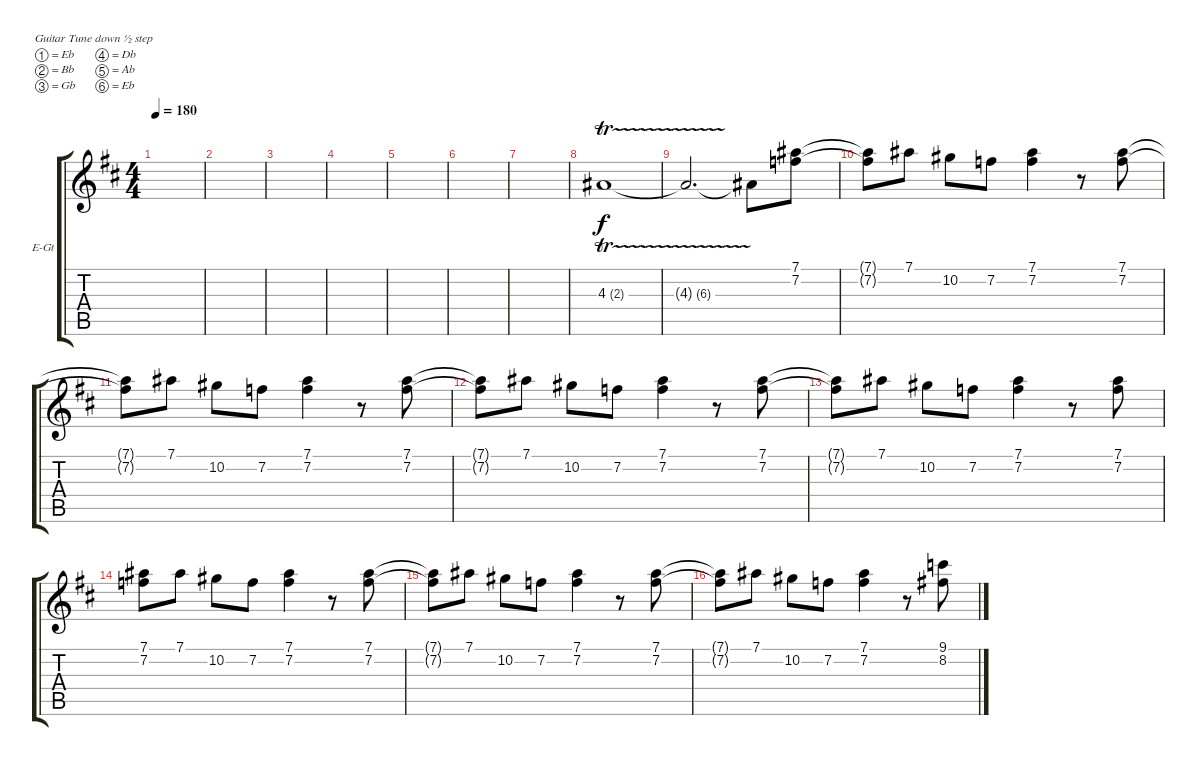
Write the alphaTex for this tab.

\defaultSystemsLayout 4
\bracketExtendMode groupsimilarinstruments
\firstSystemTrackNameOrientation horizontal
\otherSystemsTrackNameOrientation horizontal
\track ("Solo Guitar" "E-Gt") {instrument distortionguitar}
\staff {score tabs}
\tuning (Eb4 Bb3 Gb3 Db3 Ab2 Eb2)
\ts (4 4)
\tempo 180
\clef g2
\scale
0.487395
\ks bminor
|
\scale
0.256303 |
\scale
0.256303 |
\scale
0.333333 |
\scale
0.333333 |
\scale
0.333333 |
\scale
0.333333 |
\scale
0.333333 4.3{tr (2 16)}.1 |
\scale
0.333333 4.3{tr (6 16) t}.2{d} 4.3{t}.8 (7.1 7.2).8 |
(7.2{t} 7.1{t}).8 7.1.8 10.2.8 7.2.8 (7.1 7.2).4 r.8 (7.1 7.2).8 |
(7.2{t} 7.1{t}).8 7.1.8 10.2.8 7.2.8 (7.1 7.2).4 r.8 (7.1 7.2).8 |
(7.2{t} 7.1{t}).8 7.1.8 10.2.8 7.2.8 (7.1 7.2).4 r.8 (7.1 7.2).8 |
(7.2{t} 7.1{t}).8 7.1.8 10.2.8 7.2.8 (7.1 7.2).4 r.8 (7.1 7.2).8 |
(7.2 7.1).8 7.1.8 10.2.8 7.2.8 (7.1 7.2).4 r.8 (7.1 7.2).8 |
(7.2{t} 7.1{t}).8 7.1.8 10.2.8 7.2.8 (7.1 7.2).4 r.8 (7.1 7.2).8 |
(7.2{t} 7.1{t}).8 7.1.8 10.2.8 7.2.8 (7.1 7.2).4 r.8 (9.1 8.2).8
